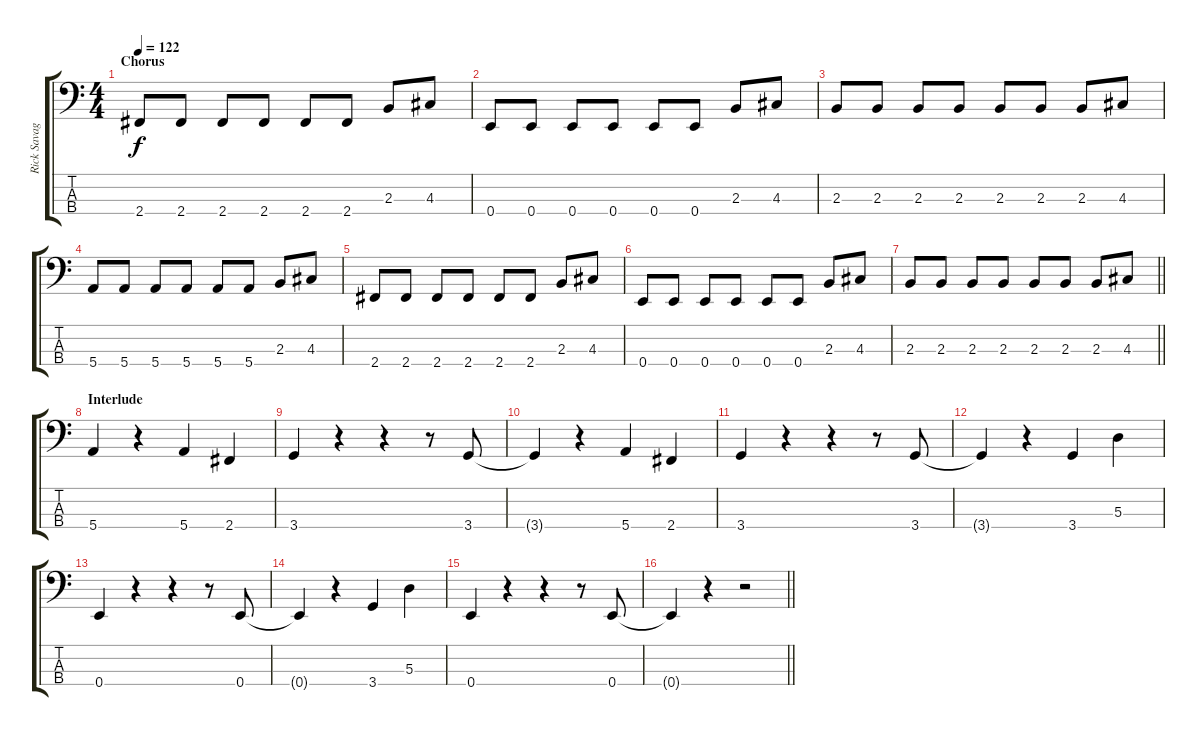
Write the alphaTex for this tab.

\track ("Rick Savage" "Rick Savag") {instrument electricbassfinger}
\staff {score tabs}
\tuning (G2 D2 A1 E1) {hide}
\ts (4 4)
\section ("" "Chorus")
\tempo 122
\clef f4
\ks c
2.4.8{dy f} 2.4.8 2.4.8 2.4.8 2.4.8 2.4.8 2.3.8 4.3.8 |
0.4.8 0.4.8 0.4.8 0.4.8 0.4.8 0.4.8 2.3.8 4.3.8 |
2.3.8 2.3.8 2.3.8 2.3.8 2.3.8 2.3.8 2.3.8 4.3.8 |
5.4.8 5.4.8 5.4.8 5.4.8 5.4.8 5.4.8 2.3.8 4.3.8 |
2.4.8 2.4.8 2.4.8 2.4.8 2.4.8 2.4.8 2.3.8 4.3.8 |
0.4.8 0.4.8 0.4.8 0.4.8 0.4.8 0.4.8 2.3.8 4.3.8 |
\barLineRight lightlight
2.3.8 2.3.8 2.3.8 2.3.8 2.3.8 2.3.8 2.3.8 4.3.8 |
\section ("" "Interlude")
5.4.4 r.4 5.4.4 2.4.4 |
3.4.4 r.4 r.4 r.8 3.4.8 |
3.4{t}.4 r.4 5.4.4 2.4.4 |
3.4.4 r.4 r.4 r.8 3.4.8 |
3.4{t}.4 r.4 3.4.4 5.3.4 |
0.4.4 r.4 r.4 r.8 0.4.8 |
0.4{t}.4 r.4 3.4.4 5.3.4 |
0.4.4 r.4 r.4 r.8 0.4.8 |
\barLineRight lightlight
0.4{t}.4 r.4 r.2
